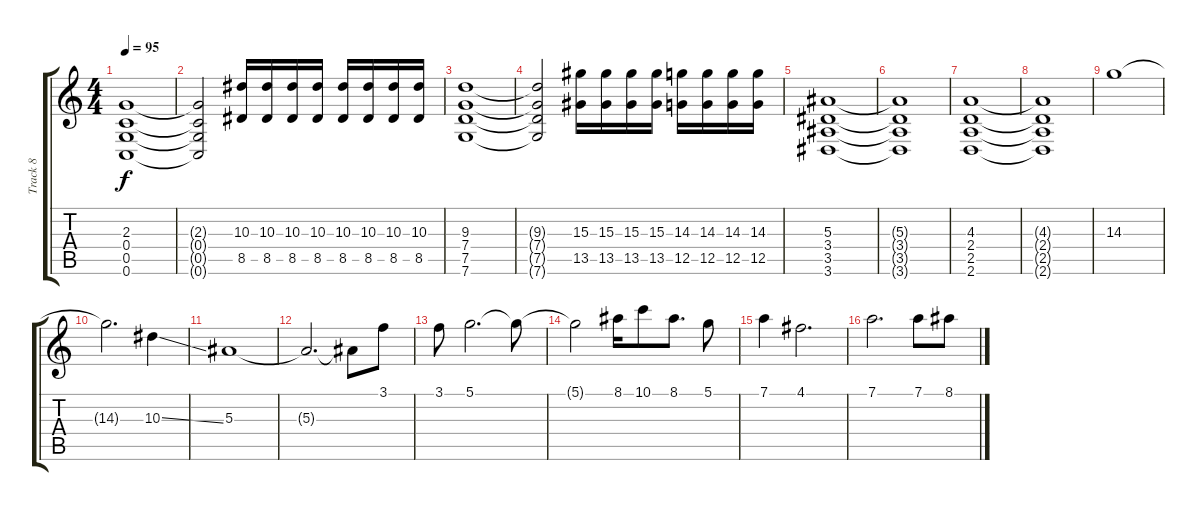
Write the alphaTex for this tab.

\track ("Track 8" "Track 8") {instrument distortionguitar}
\staff {score tabs}
\tuning (D4 A3 F3 C3 G2 C2) {hide}
\ts (4 4)
\tempo 95
\clef g2
\ks c
(2.3 0.4 0.5 0.6).1{dy f} |
(2.3{t} 0.4{t} 0.5{t} 0.6{t}).2 (10.3 8.5).16 (10.3 8.5).16 (10.3 8.5).16 (10.3 8.5).16 (10.3 8.5).16 (10.3 8.5).16 (10.3 8.5).16 (10.3 8.5).16 |
(9.3 7.4 7.5 7.6).1 |
(9.3{t} 7.4{t} 7.5{t} 7.6{t}).2 (15.3 13.5).16 (15.3 13.5).16 (15.3 13.5).16 (15.3 13.5).16 (14.3 12.5).16 (14.3 12.5).16 (14.3 12.5).16 (14.3 12.5).16 |
(5.3 3.4 3.5 3.6).1 |
(5.3{t} 3.4{t} 3.5{t} 3.6{t}).1 |
(4.3 2.4 2.5 2.6).1 |
(4.3{t} 2.4{t} 2.5{t} 2.6{t}).1 |
14.3.1 |
14.3{t}.2{d} 10.3{ss}.4 |
5.3.1 |
5.3{t}.2{d} 5.3{t}.8 3.1.8 |
3.1.8 5.1.2{d} 5.1{t}.8 |
5.1{t}.2 8.1.16 10.1.8 8.1.8{d} 5.1.8 |
7.1.4 4.1.2{d} |
7.1.2{d} 7.1.8 8.1.8
